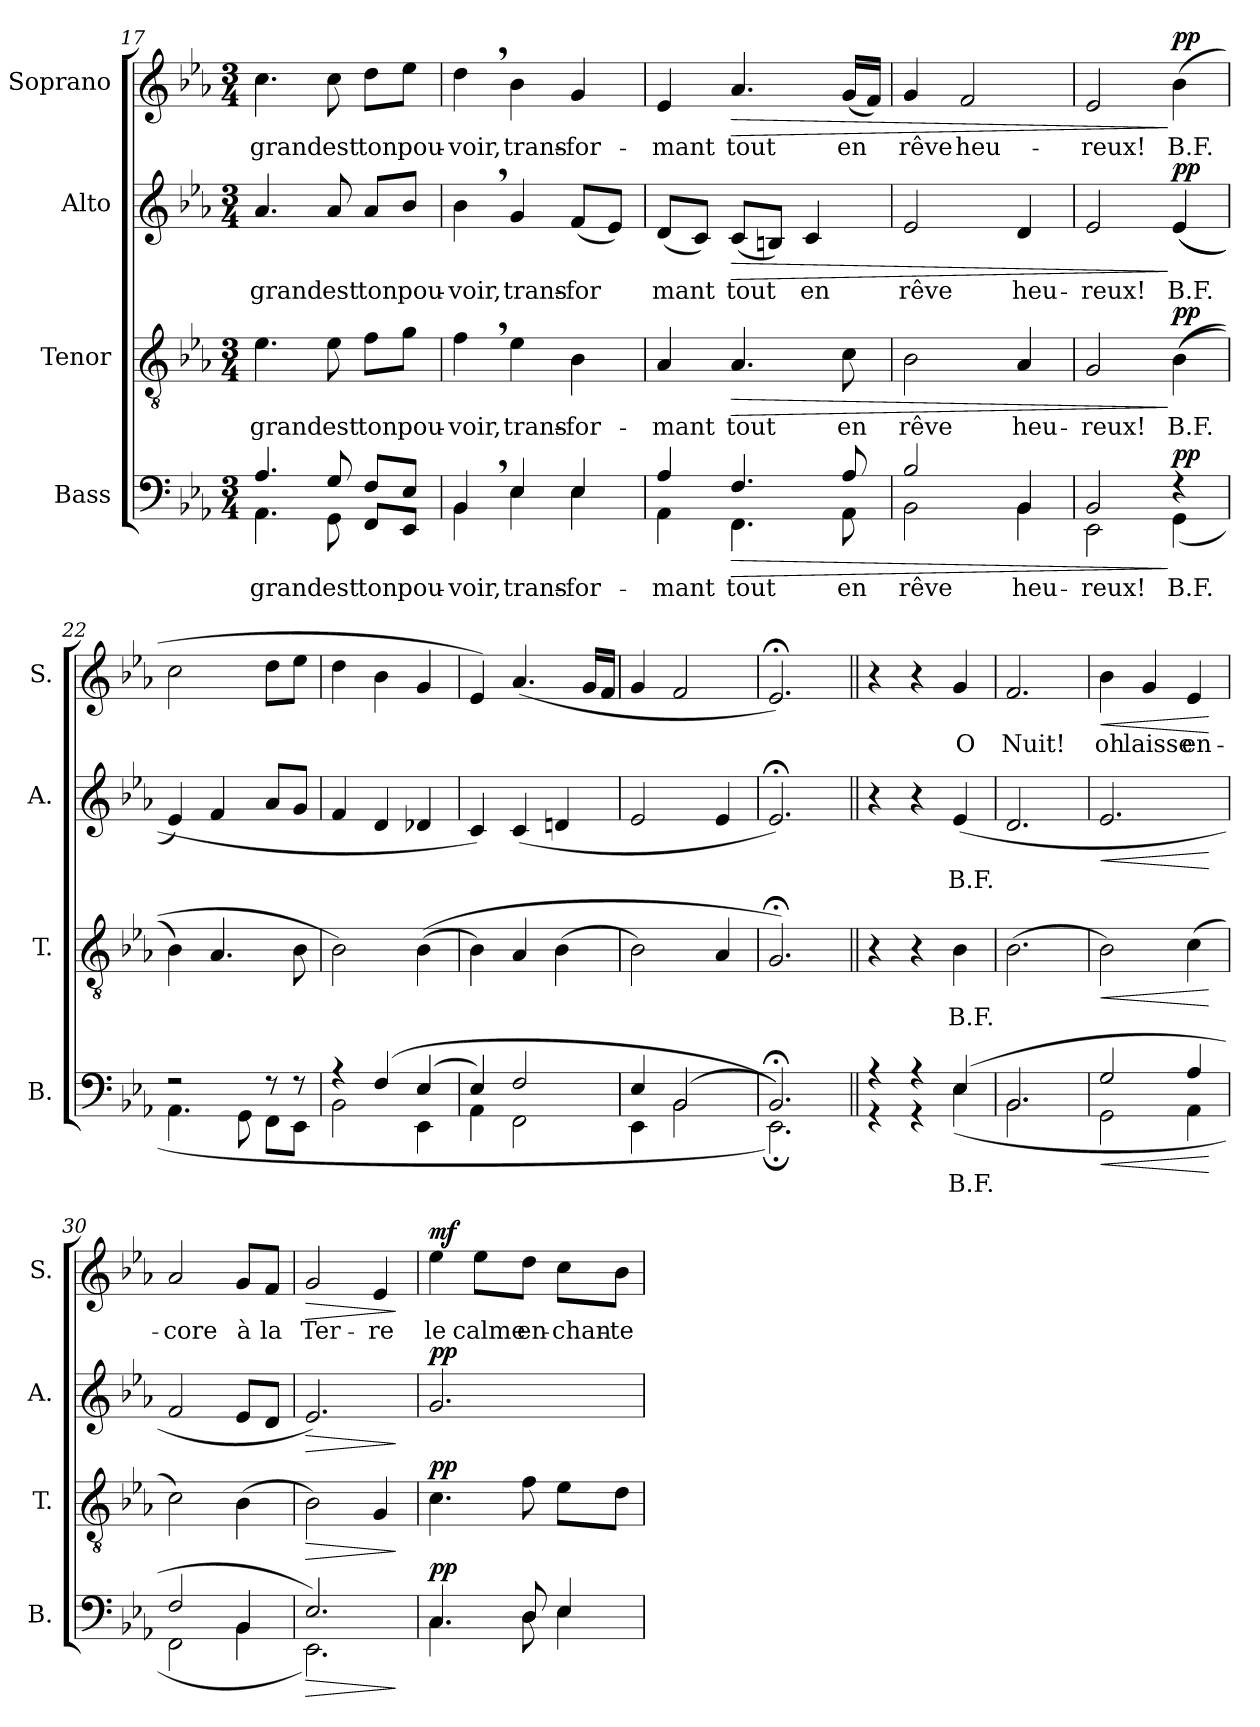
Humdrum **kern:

**kern	**text	**dynam	**kern	**text	**dynam	**kern	**text	**dynam	**kern	**text	**dynam
*part4	*part4	*part4	*part3	*part3	*part3	*part2	*part2	*part2	*part1	*part1	*part1
*staff4	*staff4	*staff4	*staff3	*staff3	*staff3	*staff2	*staff2	*staff2	*staff1	*staff1	*staff1
*I"Bass	*	*	*I"Tenor	*	*	*I"Alto	*	*	*I"Soprano	*	*
*I'B.	*	*	*I'T.	*	*	*I'A.	*	*	*I'S.	*	*
*clefF4	*	*	*clefGv2	*	*	*clefG2	*	*	*clefG2	*	*
*k[b-e-a-]	*	*	*k[b-e-a-]	*	*	*k[b-e-a-]	*	*	*k[b-e-a-]	*	*
*M3/4	*	*	*M3/4	*	*	*M3/4	*	*	*M3/4	*	*
=17	=17	=17	=17	=17	=17	=17	=17	=17	=17	=17	=17
!	!LO:LY:b	!	!	!LO:LY:b	!	!	!LO:LY:b	!	!	!LO:LY:b:color=#FF0000	!
*^	*	*	*	*	*	*	*	*	*	*	*
4.A-/	4.AA-\	grand	.	4.e-\	grand	.	4.a-/	grand	.	4.cci\	grand	.
!	!	!LO:LY:b	!	!	!LO:LY:b	!	!	!LO:LY:b	!	!	!LO:LY:b:color=#FF0000	!
8G/	8GG\	est	.	8e-\	est	.	8a-/	est	.	8cci\	est	.
!	!	!LO:LY:b	!	!	!LO:LY:b	!	!	!LO:LY:b	!	!	!LO:LY:b:color=#FF0000	!
8F/L	8FF/L	ton	.	8f\L	ton	.	8a-/L	ton	.	8ddi\L	ton	.
!	!	!LO:LY:b	!	!	!LO:LY:b	!	!	!LO:LY:b	!	!	!LO:LY:b:color=#FF0000	!
8E-/J	8EE-/J	pou-	.	8g\J	pou-	.	8b-/J	pou-	.	8ee-i\J	pou-	.
=18	=18	=18	=18	=18	=18	=18	=18	=18	=18	=18	=18	=18
!	!	!LO:LY:b	!	!	!LO:LY:b	!	!	!LO:LY:b	!	!	!LO:LY:b:color=#FF0000	!
4BB-,/	4BB-\	-voir,	.	4f,\	-voir,	.	4b-,\	-voir,	.	4dd,i\	-voir,	.
!	!	!LO:LY:b	!	!	!LO:LY:b	!	!	!LO:LY:b	!	!	!LO:LY:b:color=#FF0000	!
4E-/	4E-\	trans-	.	4e-\	trans-	.	4g/	trans-	.	4b-i\	trans-	.
!	!	!LO:LY:b	!	!	!LO:LY:b	!	!	!LO:LY:b	!	!	!LO:LY:b:color=#FF0000	!
4E-/	4E-\	-for-	.	4B-\	-for-	.	(8f/L	-for	.	4gi/	-for-	.
.	.	.	.	.	.	.	8e-/J)	.	.	.	.	.
!!LO:PB:g=z
=19	=19	=19	=19	=19	=19	=19	=19	=19	=19	=19	=19	=19
!	!	!LO:LY:b	!	!	!LO:LY:b	!	!	!LO:LY:b	!	!	!LO:LY:b:color=#FF0000	!
4A-/	4AA-\	-mant	.	4A-/	-mant	.	(8d/L	mant	.	4e-i/	-mant	.
.	.	.	.	.	.	.	8c/J)	.	.	.	.	.
!	!	!LO:LY:b	!LO:HP:b	!	!LO:LY:b	!LO:HP:b	!	!LO:LY:b	!LO:HP:b	!	!LO:LY:b:color=#FF0000	!LO:HP:b
4.F/	4.FF\	tout	>	4.A-/	tout	>	(>8c/L	tout	>	4.a-i/	tout	>
.	.	.	.	.	.	.	8Bn/J)	.	.	.	.	.
!	!	!	!	!	!	!	!	!LO:LY:b	!	!	!	!
.	.	.	.	.	.	.	4c/	en	.	.	.	.
!	!	!LO:LY:b	!	!	!LO:LY:b	!	!	!	!	!	!LO:LY:b:color=#FF0000	!
8A-/	8AA-\	en	.	8c\	en	.	.	.	.	(16gi/LL	en	.
.	.	.	.	.	.	.	.	.	.	16fi/JJ)	.	.
=20	=20	=20	=20	=20	=20	=20	=20	=20	=20	=20	=20	=20
!	!	!LO:LY:b	!	!	!LO:LY:b	!	!	!LO:LY:b	!	!	!LO:LY:b:color=#FF0000	!
2B-/	2BB-\	rêve	.	2B-\	rêve	.	2e-/	rêve	.	4gi/	rêve	.
!	!	!	!	!	!	!	!	!	!	!	!LO:LY:b:color=#FF0000	!
.	.	.	.	.	.	.	.	.	.	2fi/	heu-	.
!	!	!LO:LY:b	!	!	!LO:LY:b	!	!	!LO:LY:b	!	!	!	!
4BB-/	4BB-\	heu-	.	4A-/	heu-	.	4d/	heu-	.	.	.	.
=21	=21	=21	=21	=21	=21	=21	=21	=21	=21	=21	=21	=21
!	!	!LO:LY:b	!	!	!LO:LY:b	!	!	!LO:LY:b	!	!	!LO:LY:b:color=#FF0000	!
2BB-/	2EE-\	-reux!	.	2G/	-reux!	.	2e-/	-reux!	.	2e-i/	-reux!	.
!	!	!LO:LY:b	!LO:DY:n=1:a	!	!LO:LY:b	!LO:DY:n=1:a	!	!LO:LY:b	!LO:DY:n=1:a	!	!LO:LY:b:color=#FF0000	!LO:DY:n=1:a
4r	(4GG\	B.F.	] pp	((4B-\	B.F.	] pp	((4e-/	B.F.	] pp	(4b-i\	B.F.	] pp
=22	=22	=22	=22	=22	=22	=22	=22	=22	=22	=22	=22	=22
2r	4.AA-\	.	.	4B-\)	.	.	4e-/)	.	.	2cci\	.	.
.	.	.	.	4.A-/	.	.	4f/	.	.	.	.	.
.	8GG\	.	.	.	.	.	.	.	.	.	.	.
8r	8FF\L	.	.	.	.	.	8a-/L	.	.	8ddi\L	.	.
8r	8EE-\J	.	.	8B-\	.	.	8g/J	.	.	8ee-i\J	.	.
=23	=23	=23	=23	=23	=23	=23	=23	=23	=23	=23	=23	=23
4r	2BB-\	.	.	2B-\)	.	.	4f/	.	.	4ddi\	.	.
(4F/	.	.	.	.	.	.	4d/	.	.	4b-i\	.	.
(4E-/	4EE-\	.	.	((4B-\	.	.	4d-X/	.	.	4gi/	.	.
=24	=24	=24	=24	=24	=24	=24	=24	=24	=24	=24	=24	=24
4E-/)	4AA-\	.	.	4B-\)	.	.	4c/)	.	.	4e-i/)	.	.
2F/	2FF\	.	.	4A-/	.	.	(4c/	.	.	(4.a-i/	.	.
.	.	.	.	(4B-\	.	.	4dn/	.	.	.	.	.
.	.	.	.	.	.	.	.	.	.	16gi/LL	.	.
.	.	.	.	.	.	.	.	.	.	16fi/JJ	.	.
=25	=25	=25	=25	=25	=25	=25	=25	=25	=25	=25	=25	=25
4E-/	4EE-\	.	.	2B-\)	.	.	2e-/	.	.	4gi/	.	.
(2BB-/	2BB-\	.	.	.	.	.	.	.	.	2fi/	.	.
.	.	.	.	4A-/	.	.	4e-/	.	.	.	.	.
=26	=26	=26	=26	=26	=26	=26	=26	=26	=26	=26	=26	=26
2.BB-;</))	2.EE-;\)	.	.	2.G;</)	.	.	2.e-;</)	.	.	2.e-;<i/)	.	.
!!LO:LB:g=z
=27||	=27||	=27||	=27||	=27||	=27||	=27||	=27||	=27||	=27||	=27||	=27||	=27||
4r	4r	.	.	4r	.	.	4r	.	.	4r	.	.
4r	4r	.	.	4r	.	.	4r	.	.	4r	.	.
!	!	!LO:LY:b	!	!	!LO:LY:b	!	!	!LO:LY:b	!	!	!LO:LY:b:color=#FF0000	!
(4E-/	(4E-\	B.F.	.	4B-\	B.F.	.	(4e-/	B.F.	.	4gi/	O	.
=28	=28	=28	=28	=28	=28	=28	=28	=28	=28	=28	=28	=28
!	!	!	!	!	!	!	!	!	!	!	!LO:LY:b:color=#FF0000	!
2.BB-/	2.BB-\	.	.	(2.B-\	.	.	2.d/	.	.	2.fi/	Nuit!	.
=29	=29	=29	=29	=29	=29	=29	=29	=29	=29	=29	=29	=29
!	!	!	!LO:HP:b	!	!	!LO:HP:b	!	!	!LO:HP:b	!	!LO:LY:b:color=#FF0000	!LO:HP:b
2G/	2GG\	.	<	2B-\)	.	<	2.e-/	.	<	4b-i\	oh	<
!	!	!	!	!	!	!	!	!	!	!	!LO:LY:b:color=#FF0000	!
.	.	.	.	.	.	.	.	.	.	4gi/	laisse	.
!	!	!	!	!	!	!	!	!	!	!	!LO:LY:b:color=#FF0000	!
4A-/	4AA-\	.	.	(4c\	.	.	.	.	.	4e-i/	en-	.
*v	*v	*	*	*	*	*	*	*	*	*	*	*
.	.	[	.	.	[	.	.	[	.	.	[
=30	=30	=30	=30	=30	=30	=30	=30	=30	=30	=30	=30
*^	*	*	*	*	*	*	*	*	*	*	*
!	!	!	!	!	!	!	!	!	!	!	!LO:LY:b:color=#FF0000	!
2F/	2FF\	.	.	2c\)	.	.	2f/	.	.	2a-i/	-core	.
!	!	!	!	!	!	!	!	!	!	!	!LO:LY:b:color=#FF0000	!
4BB-/	4BB-\	.	.	(4B-\	.	.	8e-/L	.	.	8gi/L	à	.
!	!	!	!	!	!	!	!	!	!	!	!LO:LY:b:color=#FF0000	!
.	.	.	.	.	.	.	8d/J	.	.	8fi/J	la	.
=31	=31	=31	=31	=31	=31	=31	=31	=31	=31	=31	=31	=31
!	!	!	!LO:HP:b	!	!	!LO:HP:b	!	!	!LO:HP:b	!	!LO:LY:b:color=#FF0000	!LO:HP:b
2.E-/)	2.EE-\)	.	>	2B-\)	.	>	2.e-/)	.	>	2gi/	Ter-	>
!	!	!	!	!	!	!	!	!	!	!	!LO:LY:b:color=#FF0000	!
.	.	.	.	4G/	.	.	.	.	.	4e-i/	-re	.
*v	*v	*	*	*	*	*	*	*	*	*	*	*
.	.	]	.	.	]	.	.	]	.	.	]
=32	=32	=32	=32	=32	=32	=32	=32	=32	=32	=32	=32
*^	*	*	*	*	*	*	*	*	*	*	*
!	!	!	!LO:DY:a	!	!	!LO:DY:a	!	!	!LO:DY:a	!	!LO:LY:b:color=#FF0000	!LO:DY:a
4.C/	4.C\	.	pp	4.c\	.	pp	2.g/	.	pp	4ee-i\	le	mf
!	!	!	!	!	!	!	!	!	!	!	!LO:LY:b:color=#FF0000	!
.	.	.	.	.	.	.	.	.	.	8ee-i\L	calme	.
!	!	!	!	!	!	!	!	!	!	!	!LO:LY:b:color=#FF0000	!
8D/	8D\	.	.	8f\	.	.	.	.	.	8ddi\J	en-	.
!	!	!	!	!	!	!	!	!	!	!	!LO:LY:b:color=#FF0000	!
4E-/	4E-\	.	.	8e-\L	.	.	.	.	.	8cci\L	-chan-	.
!	!	!	!	!	!	!	!	!	!	!	!LO:LY:b:color=#FF0000	!
.	.	.	.	8d\J	.	.	.	.	.	8b-i\J	-te-	.
*v	*v	*	*	*	*	*	*	*	*	*	*	*
=	=	=	=	=	=	=	=	=	=	=	=
*-	*-	*-	*-	*-	*-	*-	*-	*-	*-	*-	*-
